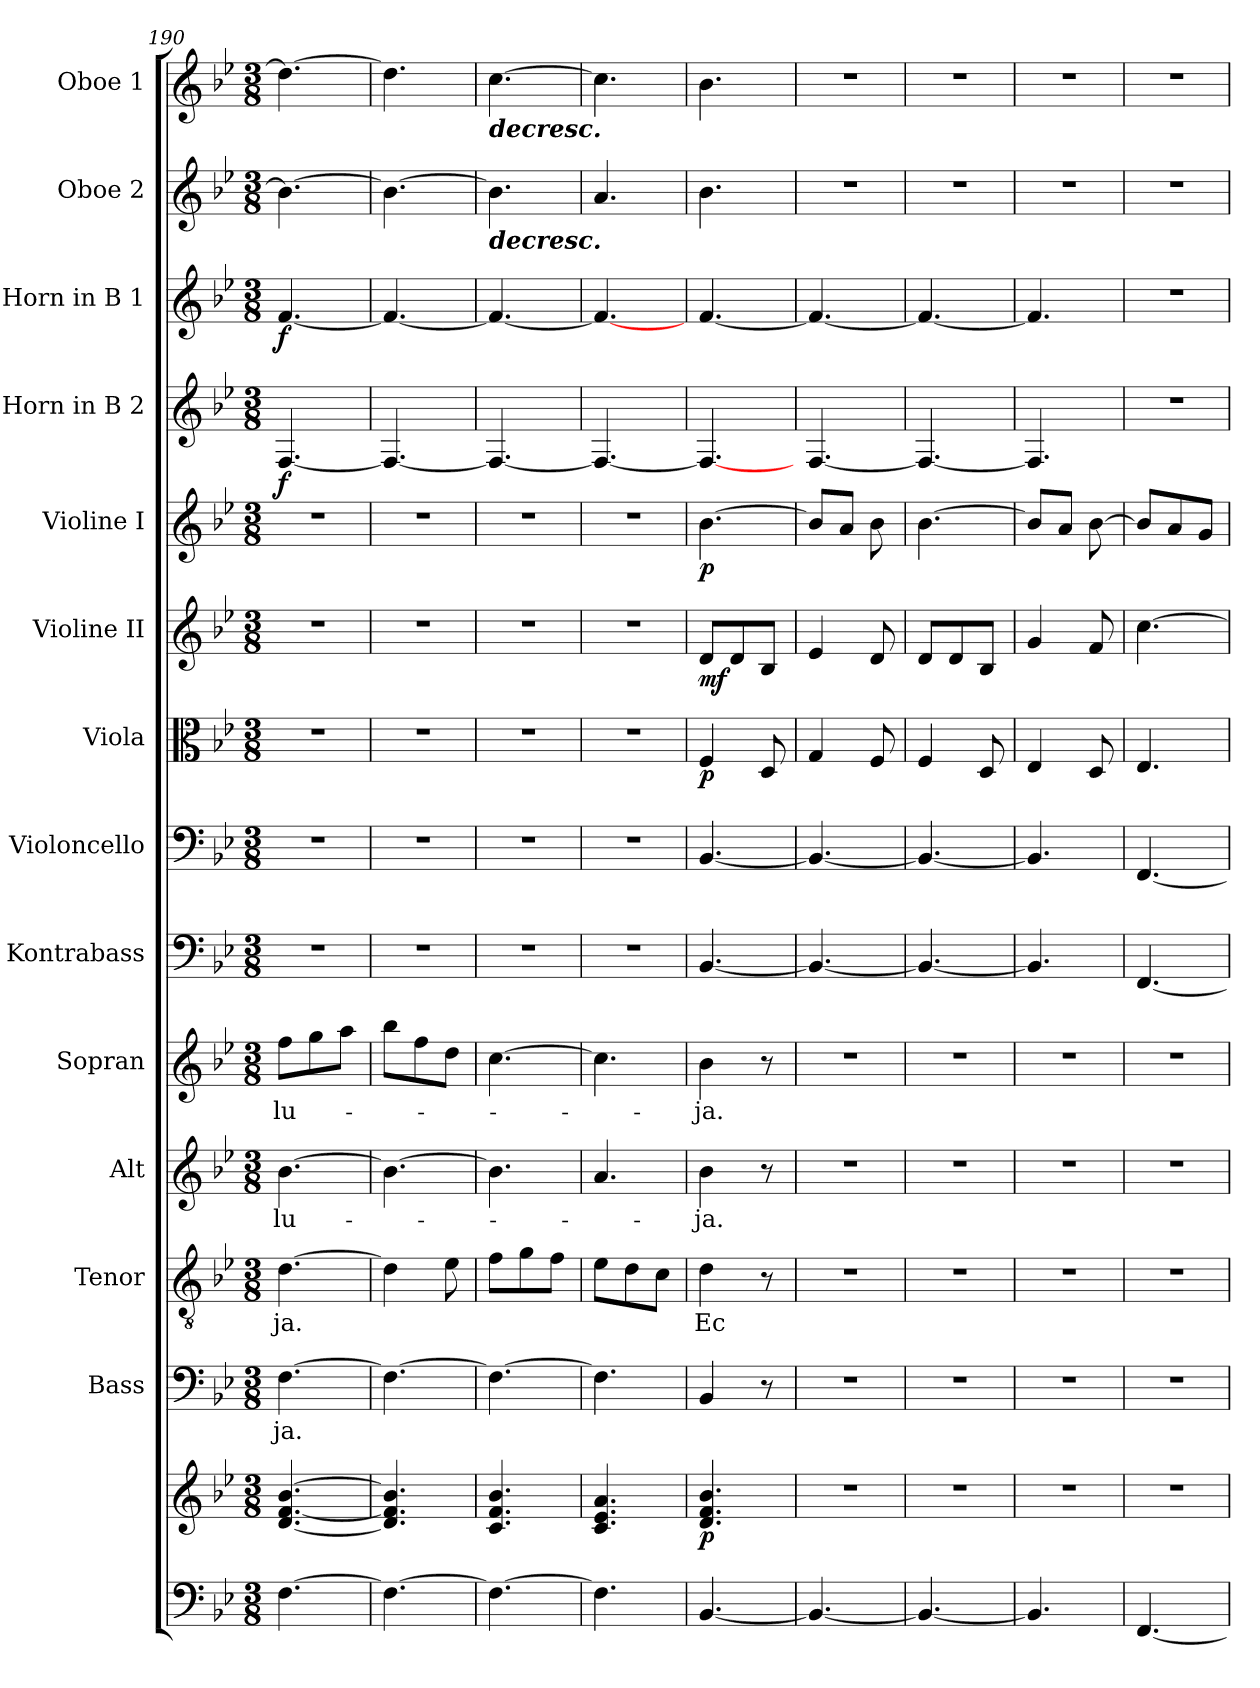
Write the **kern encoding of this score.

**kern	**kern	**dynam	**kern	**text	**kern	**text	**kern	**text	**kern	**text	**kern	**kern	**kern	**dynam	**kern	**dynam	**kern	**dynam	**kern	**dynam	**kern	**dynam	**kern	**kern
*part14	*part14	*part14	*part13	*part13	*part12	*part12	*part11	*part11	*part10	*part10	*part9	*part8	*part7	*part7	*part6	*part6	*part5	*part5	*part4	*part4	*part3	*part3	*part2	*part1
*staff15	*staff14	*staff14/15	*staff13	*staff13	*staff12	*staff12	*staff11	*staff11	*staff10	*staff10	*staff9	*staff8	*staff7	*staff7	*staff6	*staff6	*staff5	*staff5	*staff4	*staff4	*staff3	*staff3	*staff2	*staff1
*	*	*	*I"Bass	*	*I"Tenor	*	*I"Alt	*	*I"Sopran	*	*I"Kontrabass	*I"Violoncello	*I"Viola	*	*I"Violine II	*	*I"Violine I	*	*I"Horn in B 2	*	*I"Horn in B 1	*	*I"Oboe 2	*I"Oboe 1
*	*	*	*I'B.	*	*I'T.	*	*I'A.	*	*I'S.	*	*I'Kb.	*I'Vc.	*I'Vla.	*	*I'Vl. II	*	*I'Vl. I	*	*	*	*	*	*I'Ob. 2	*I'Ob. 1
*clefF4	*clefG2	*	*clefF4	*	*clefGv2	*	*clefG2	*	*clefG2	*	*clefF4	*clefF4	*clefC3	*	*clefG2	*	*clefG2	*	*clefG2	*	*clefG2	*	*clefG2	*clefG2
*	*	*	*	*	*	*	*	*	*	*	*ITrd7c12	*	*	*	*	*	*	*	*ITrd8c14	*	*ITrd8c14	*	*	*
*k[b-e-]	*k[b-e-]	*	*k[b-e-]	*	*k[b-e-]	*	*k[b-e-]	*	*k[b-e-]	*	*k[b-e-]	*k[b-e-]	*k[b-e-]	*	*k[b-e-]	*	*k[b-e-]	*	*k[b-e-]	*	*k[b-e-]	*	*k[b-e-]	*k[b-e-]
*B-:	*B-:	*	*B-:	*	*B-:	*	*B-:	*	*B-:	*	*B-:	*B-:	*B-:	*	*B-:	*	*B-:	*	*B-:	*	*B-:	*	*B-:	*B-:
*M3/8	*M3/8	*	*M3/8	*	*M3/8	*	*M3/8	*	*M3/8	*	*M3/8	*M3/8	*M3/8	*	*M3/8	*	*M3/8	*	*M3/8	*	*M3/8	*	*M3/8	*M3/8
=190	=190	=190	=190	=190	=190	=190	=190	=190	=190	=190	=190	=190	=190	=190	=190	=190	=190	=190	=190	=190	=190	=190	=190	=190
!	!	!	!	!LO:LY:b	!	!LO:LY:b	!	!LO:LY:b	!	!LO:LY:b	!	!	!	!	!	!	!	!	!	!LO:DY:b	!	!LO:DY:b	!	!
[4.F\	[4.d/ [4.f/ [4.b-/	.	[4.F\	-ja.	[4.d\	-ja.	[4.b-\	-lu-	8ff\L	-lu-	4.r	4.r	4.r	.	4.r	.	4.r	.	[4.FF/	f	[4.F/	f	4.b-\_	4.dd\_
.	.	.	.	.	.	.	.	.	8gg\	.	.	.	.	.	.	.	.	.	.	.	.	.	.	.
.	.	.	.	.	.	.	.	.	8aa\J	.	.	.	.	.	.	.	.	.	.	.	.	.	.	.
=191	=191	=191	=191	=191	=191	=191	=191	=191	=191	=191	=191	=191	=191	=191	=191	=191	=191	=191	=191	=191	=191	=191	=191	=191
4.F\_	4.d/] 4.f/] 4.b-/]	.	4.F\_	.	4d\]	.	4.b-\_	.	8bb-\L	.	4.r	4.r	4.r	.	4.r	.	4.r	.	4.FF/_	.	4.F/_	.	4.b-\_	4.dd\]
.	.	.	.	.	.	.	.	.	8ff\	.	.	.	.	.	.	.	.	.	.	.	.	.	.	.
.	.	.	.	.	8e-\	.	.	.	8dd\J	.	.	.	.	.	.	.	.	.	.	.	.	.	.	.
=192	=192	=192	=192	=192	=192	=192	=192	=192	=192	=192	=192	=192	=192	=192	=192	=192	=192	=192	=192	=192	=192	=192	=192	=192
!	!	!	!	!	!	!	!	!	!	!	!	!	!	!	!	!	!	!	!	!	!	!	!	!LO:TX:b:Bi:t=decresc.
!	!	!	!	!	!	!	!	!	!	!	!	!	!	!	!	!	!	!	!	!	!	!	!LO:TX:b:Bi:t=decresc.	!
4.F\_	4.c/ 4.f/ 4.b-/	.	4.F\_	.	8f\L	.	4.b-\]	.	[4.cc\	.	4.r	4.r	4.r	.	4.r	.	4.r	.	4.FF/_	.	4.F/_	.	4.b-\]	[4.cc\
.	.	.	.	.	8g\	.	.	.	.	.	.	.	.	.	.	.	.	.	.	.	.	.	.	.
.	.	.	.	.	8f\J	.	.	.	.	.	.	.	.	.	.	.	.	.	.	.	.	.	.	.
=193	=193	=193	=193	=193	=193	=193	=193	=193	=193	=193	=193	=193	=193	=193	=193	=193	=193	=193	=193	=193	=193	=193	=193	=193
4.F\]	4.c/ 4.e-/ 4.a/	.	4.F\]	.	8e-\L	.	4.a/	.	4.cc\]	.	4.r	4.r	4.r	.	4.r	.	4.r	.	4.FF/_	.	4.F/_	.	4.a/	4.cc\]
.	.	.	.	.	8d\	.	.	.	.	.	.	.	.	.	.	.	.	.	.	.	.	.	.	.
.	.	.	.	.	8c\J	.	.	.	.	.	.	.	.	.	.	.	.	.	.	.	.	.	.	.
=194	=194	=194	=194	=194	=194	=194	=194	=194	=194	=194	=194	=194	=194	=194	=194	=194	=194	=194	=194	=194	=194	=194	=194	=194
!	!	!	!	!	!	!LO:LY:b	!	!LO:LY:b	!	!LO:LY:b	!	!	!	!	!	!	!	!	!	!	!	!	!	!
*	*	*	*	*	*	*	*	*	*	*	*	*	*	*	*	*	*	*	*	*	*8ba	*	*	*
!	!	!LO:DY:b	!	!	!	!	!	!	!	!	!	!	!	!LO:DY:b	!	!LO:DY:b	!	!LO:DY:b	!	!	!	!	!	!
[4.BB-/	4.d/ 4.f/ 4.b-/	p	4BB-/	.	4d\	Ec-	4b-\	-ja.	4b-\	-ja.	[4.BBB-/	[4.BB-/	4F/	p	8d/L	mf	[4.b-\	p	4.FF/_	.	[4.FF/	.	4.b-\	4.b-\
.	.	.	.	.	.	.	.	.	.	.	.	.	.	.	8d/	.	.	.	.	.	.	.	.	.
.	.	.	8r	.	8r	.	8r	.	8r	.	.	.	8D/	.	8B-/J	.	.	.	.	.	.	.	.	.
!!LO:PB:g=z
=195	=195	=195	=195	=195	=195	=195	=195	=195	=195	=195	=195	=195	=195	=195	=195	=195	=195	=195	=195	=195	=195	=195	=195	=195
*	*	*	*	*	*	*	*	*	*	*	*	*	*	*	*	*	*	*	*8ba	*	*	*	*	*
4.BB-/_	4.r	.	4.r	.	4.r	.	4.r	.	4.r	.	4.BBB-/_	4.BB-/_	4G/	.	4e-/	.	8b-/L]	.	[4.FFF/	.	4.FF/_	.	4.r	4.r
.	.	.	.	.	.	.	.	.	.	.	.	.	.	.	.	.	8a/J	.	.	.	.	.	.	.
.	.	.	.	.	.	.	.	.	.	.	.	.	8F/	.	8d/	.	8b-\	.	.	.	.	.	.	.
=196	=196	=196	=196	=196	=196	=196	=196	=196	=196	=196	=196	=196	=196	=196	=196	=196	=196	=196	=196	=196	=196	=196	=196	=196
4.BB-/_	4.r	.	4.r	.	4.r	.	4.r	.	4.r	.	4.BBB-/_	4.BB-/_	4F/	.	8d/L	.	[4.b-\	.	4.FFF/_	.	4.FF/_	.	4.r	4.r
.	.	.	.	.	.	.	.	.	.	.	.	.	.	.	8d/	.	.	.	.	.	.	.	.	.
.	.	.	.	.	.	.	.	.	.	.	.	.	8D/	.	8B-/J	.	.	.	.	.	.	.	.	.
=197	=197	=197	=197	=197	=197	=197	=197	=197	=197	=197	=197	=197	=197	=197	=197	=197	=197	=197	=197	=197	=197	=197	=197	=197
4.BB-/]	4.r	.	4.r	.	4.r	.	4.r	.	4.r	.	4.BBB-/]	4.BB-/]	4E-/	.	4g/	.	8b-/L]	.	4.FFF/]	.	4.FF/]	.	4.r	4.r
.	.	.	.	.	.	.	.	.	.	.	.	.	.	.	.	.	8a/J	.	.	.	.	.	.	.
.	.	.	.	.	.	.	.	.	.	.	.	.	8D/	.	8f/	.	[8b-\	.	.	.	.	.	.	.
=198	=198	=198	=198	=198	=198	=198	=198	=198	=198	=198	=198	=198	=198	=198	=198	=198	=198	=198	=198	=198	=198	=198	=198	=198
*	*	*	*	*	*	*	*	*	*	*	*	*	*	*	*	*	*	*	*X8ba	*	*	*	*	*
*	*	*	*	*	*	*	*	*	*	*	*	*	*	*	*	*	*	*	*	*	*X8ba	*	*	*
[4.FF/	4.r	.	4.r	.	4.r	.	4.r	.	4.r	.	[4.FFF/	[4.FF/	4.E-/	.	[4.cc\	.	8b-/L]	.	4.r	.	4.r	.	4.r	4.r
.	.	.	.	.	.	.	.	.	.	.	.	.	.	.	.	.	8a/	.	.	.	.	.	.	.
.	.	.	.	.	.	.	.	.	.	.	.	.	.	.	.	.	8g/J	.	.	.	.	.	.	.
=	=	=	=	=	=	=	=	=	=	=	=	=	=	=	=	=	=	=	=	=	=	=	=	=
*-	*-	*-	*-	*-	*-	*-	*-	*-	*-	*-	*-	*-	*-	*-	*-	*-	*-	*-	*-	*-	*-	*-	*-	*-
